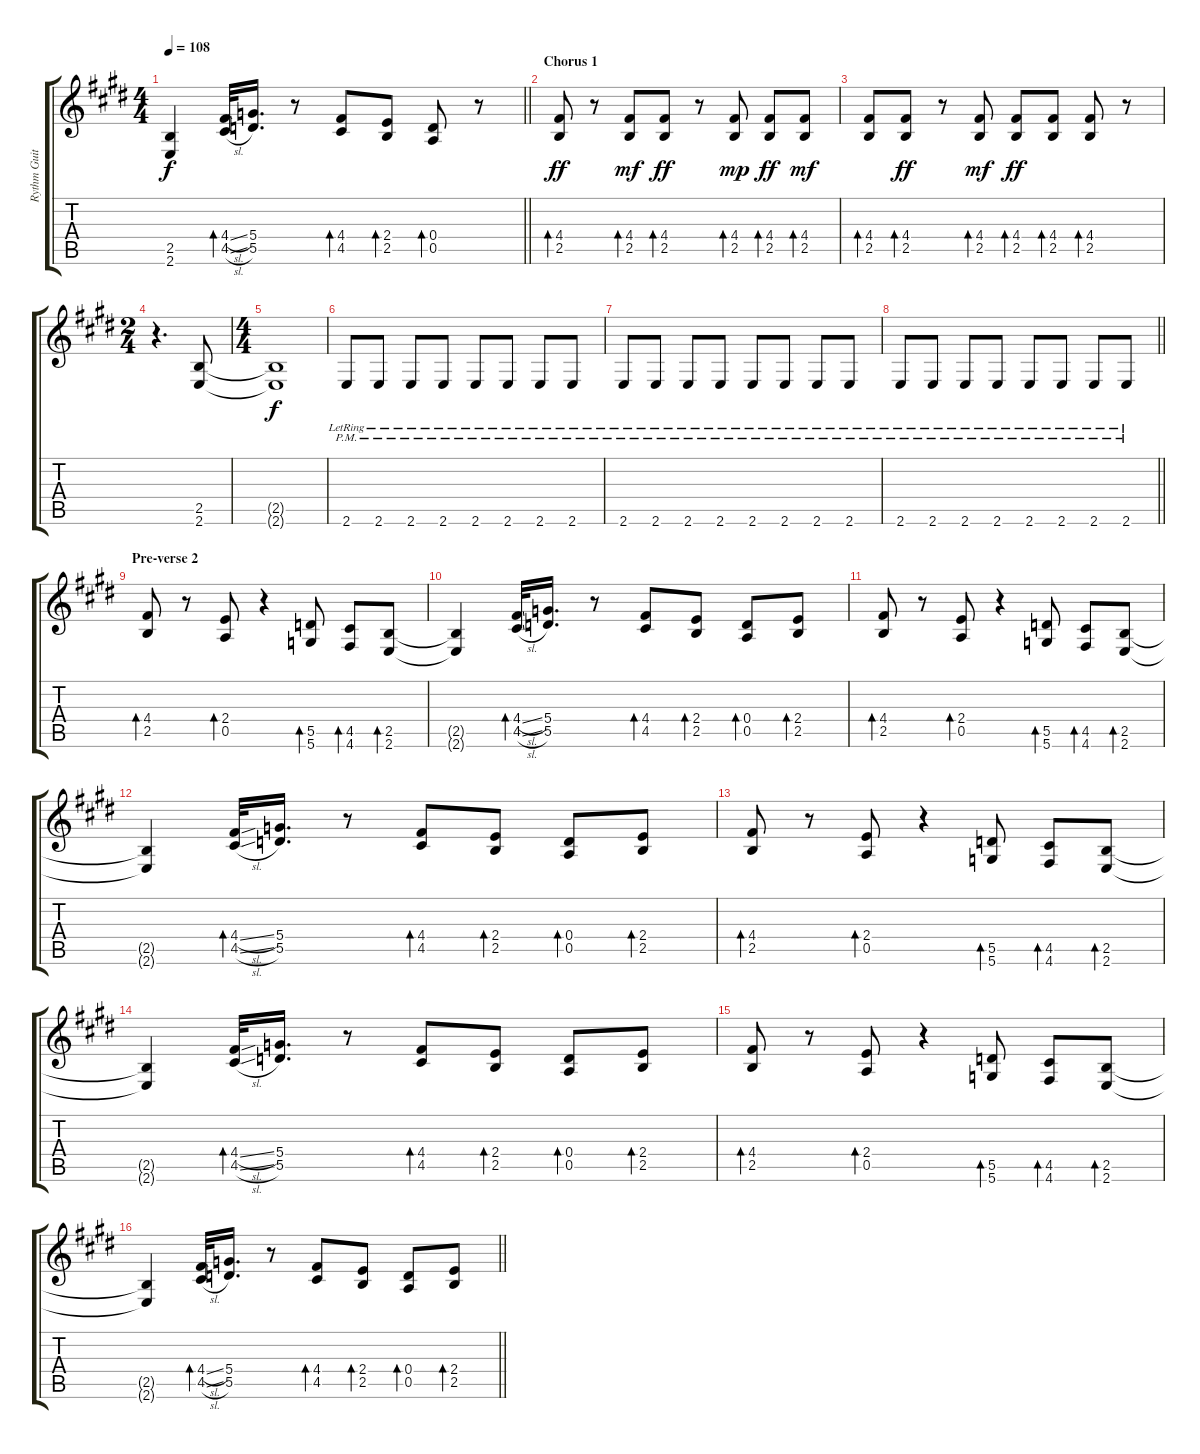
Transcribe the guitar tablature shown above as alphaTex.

\track ("Rythm Guitar-left" "Rythm Guit") {instrument acousticguitarsteel}
\staff {score tabs}
\tuning (E4 B3 G3 D3 A2 D2) {hide}
\ts (4 4)
\tempo 108
\clef g2
\barLineRight lightlight
\ks e
(2.5{t} 2.6{t}).4{dy f} (4.4{sl} 4.5{sl}).32{bd 60} (5.4 5.5).16{d} r.8 (4.4 4.5).8{bd 120} (2.4 2.5).8{bd 120} (0.4 0.5).8{bd 120} r.8 |
\section ("" "Chorus 1")
(4.4 2.5).8{bd 240 dy ff} r.8 (4.4 2.5).8{bd 240 dy mf} (4.4 2.5).8{bd 240 dy ff} r.8 (4.4 2.5).8{bd 240 dy mp} (4.4 2.5).8{bd 240 dy ff} (4.4 2.5).8{bd 240 dy mf} |
(4.4 2.5).8{bd 60} (4.4 2.5).8{bd 60 dy ff} r.8 (4.4 2.5).8{bd 60 dy mf} (4.4 2.5).8{bd 60 dy ff} (4.4 2.5).8{bd 60} (4.4 2.5).8{bd 60} r.8 |
\ts (2 4)
r.4{d} (2.5 2.6).8 |
\ts (4 4)
(2.5{t} 2.6{t}).1{dy f} |
2.6{pm lr}.8 2.6{pm lr}.8 2.6{pm lr}.8 2.6{pm lr}.8 2.6{pm lr}.8 2.6{pm lr}.8 2.6{pm lr}.8 2.6{pm lr}.8 |
2.6{pm lr}.8 2.6{pm lr}.8 2.6{pm lr}.8 2.6{pm lr}.8 2.6{pm lr}.8 2.6{pm lr}.8 2.6{pm lr}.8 2.6{pm lr}.8 |
\barLineRight lightlight
2.6{pm lr}.8 2.6{pm lr}.8 2.6{pm lr}.8 2.6{pm lr}.8 2.6{pm lr}.8 2.6{pm lr}.8 2.6{pm lr}.8 2.6{pm lr}.8 |
\section ("" "Pre-verse 2")
(4.4 2.5).8{bd 120} r.8 (2.4 0.5).8{bd 120} r.4 (5.5 5.6).8{bd 60} (4.5 4.6).8{bd 60} (2.5 2.6).8{bd 60} |
(2.5{t} 2.6{t}).4 (4.4{sl} 4.5{sl}).32{bd 60} (5.4 5.5).16{d} r.8 (4.4 4.5).8{bd 120} (2.4 2.5).8{bd 120} (0.4 0.5).8{bd 120} (2.4 2.5).8{bd 120} |
(4.4 2.5).8{bd 120} r.8 (2.4 0.5).8{bd 120} r.4 (5.5 5.6).8{bd 60} (4.5 4.6).8{bd 60} (2.5 2.6).8{bd 60} |
(2.5{t} 2.6{t}).4 (4.4{sl} 4.5{sl}).32{bd 60} (5.4 5.5).16{d} r.8 (4.4 4.5).8{bd 120} (2.4 2.5).8{bd 120} (0.4 0.5).8{bd 120} (2.4 2.5).8{bd 120} |
(4.4 2.5).8{bd 120} r.8 (2.4 0.5).8{bd 120} r.4 (5.5 5.6).8{bd 60} (4.5 4.6).8{bd 60} (2.5 2.6).8{bd 60} |
(2.5{t} 2.6{t}).4 (4.4{sl} 4.5{sl}).32{bd 60} (5.4 5.5).16{d} r.8 (4.4 4.5).8{bd 120} (2.4 2.5).8{bd 120} (0.4 0.5).8{bd 120} (2.4 2.5).8{bd 120} |
(4.4 2.5).8{bd 120} r.8 (2.4 0.5).8{bd 120} r.4 (5.5 5.6).8{bd 60} (4.5 4.6).8{bd 60} (2.5 2.6).8{bd 60} |
\barLineRight lightlight
(2.5{t} 2.6{t}).4 (4.4{sl} 4.5{sl}).32{bd 60} (5.4 5.5).16{d} r.8 (4.4 4.5).8{bd 120} (2.4 2.5).8{bd 120} (0.4 0.5).8{bd 120} (2.4 2.5).8{bd 120}
